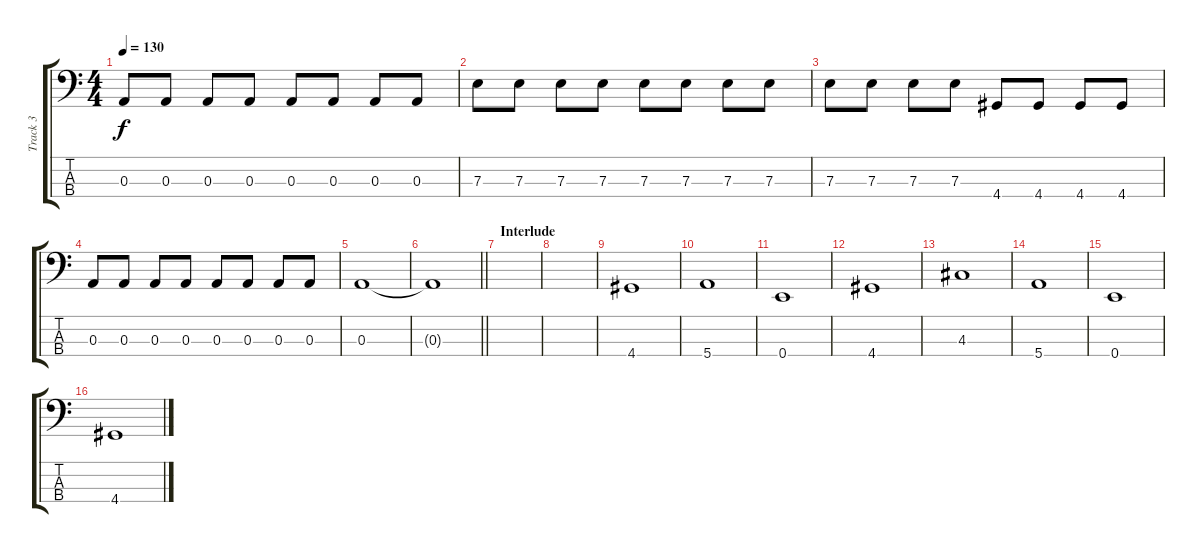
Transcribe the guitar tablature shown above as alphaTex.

\track ("Track 3" "Track 3") {instrument electricbasspick}
\staff {score tabs}
\tuning (G2 D2 A1 E1) {hide}
\ts (4 4)
\tempo 130
\clef f4
\ks c
0.3.8{dy f} 0.3.8 0.3.8 0.3.8 0.3.8 0.3.8 0.3.8 0.3.8 |
7.3.8 7.3.8 7.3.8 7.3.8 7.3.8 7.3.8 7.3.8 7.3.8 |
7.3.8 7.3.8 7.3.8 7.3.8 4.4.8 4.4.8 4.4.8 4.4.8 |
0.3.8 0.3.8 0.3.8 0.3.8 0.3.8 0.3.8 0.3.8 0.3.8 |
0.3.1 |
\barLineRight lightlight
0.3{t}.1 |
\section ("" "Interlude")
|
|
4.4.1 |
5.4.1 |
0.4.1 |
4.4.1 |
4.3.1 |
5.4.1 |
0.4.1 |
4.4.1
